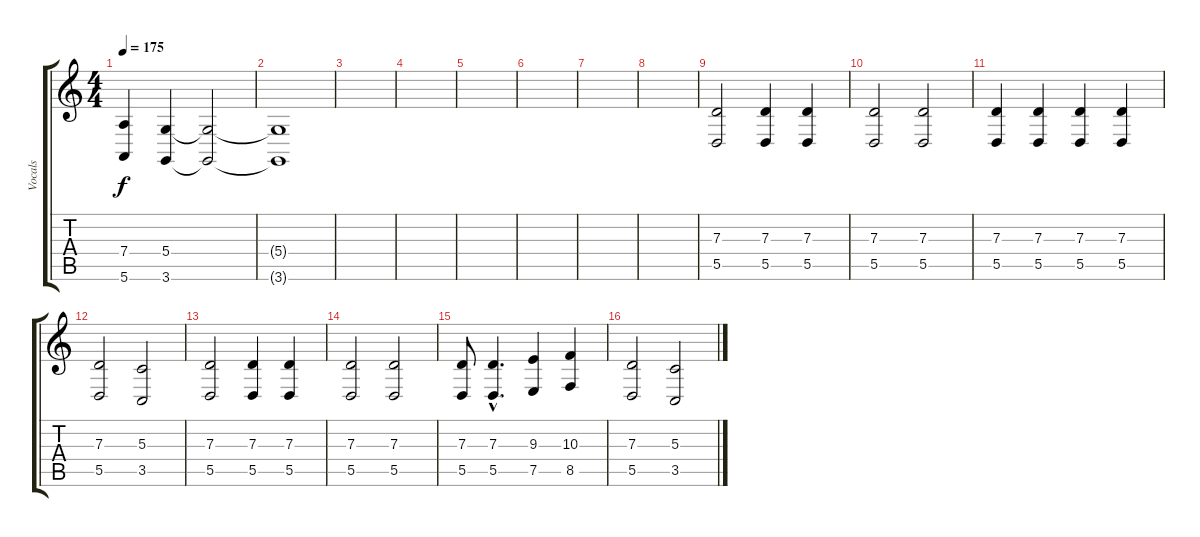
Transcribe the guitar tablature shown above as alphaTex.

\track ("Vocals" "Vocals") {instrument flute}
\staff {score tabs}
\tuning (E4 B3 G3 D3 A2 E2) {hide}
\ts (4 4)
\tempo 175
\clef g2
\ks c
(7.4 5.6).4{dy f} (5.4 3.6).4 (5.4{t} 3.6{t}).2 |
(5.4{t} 3.6{t}).1 |
|
|
|
|
|
|
(7.3 5.5).2 (7.3 5.5).4 (7.3 5.5).4 |
(7.3 5.5).2 (7.3 5.5).2 |
(7.3 5.5).4 (7.3 5.5).4 (7.3 5.5).4 (7.3 5.5).4 |
(7.3 5.5).2 (5.3 3.5).2 |
(7.3 5.5).2 (7.3 5.5).4 (7.3 5.5).4 |
(7.3 5.5).2 (7.3 5.5).2 |
(7.3 5.5).8 (7.3{hac} 5.5{hac}).4{d} (9.3 7.5).4 (10.3 8.5).4 |
(7.3 5.5).2 (5.3 3.5).2
